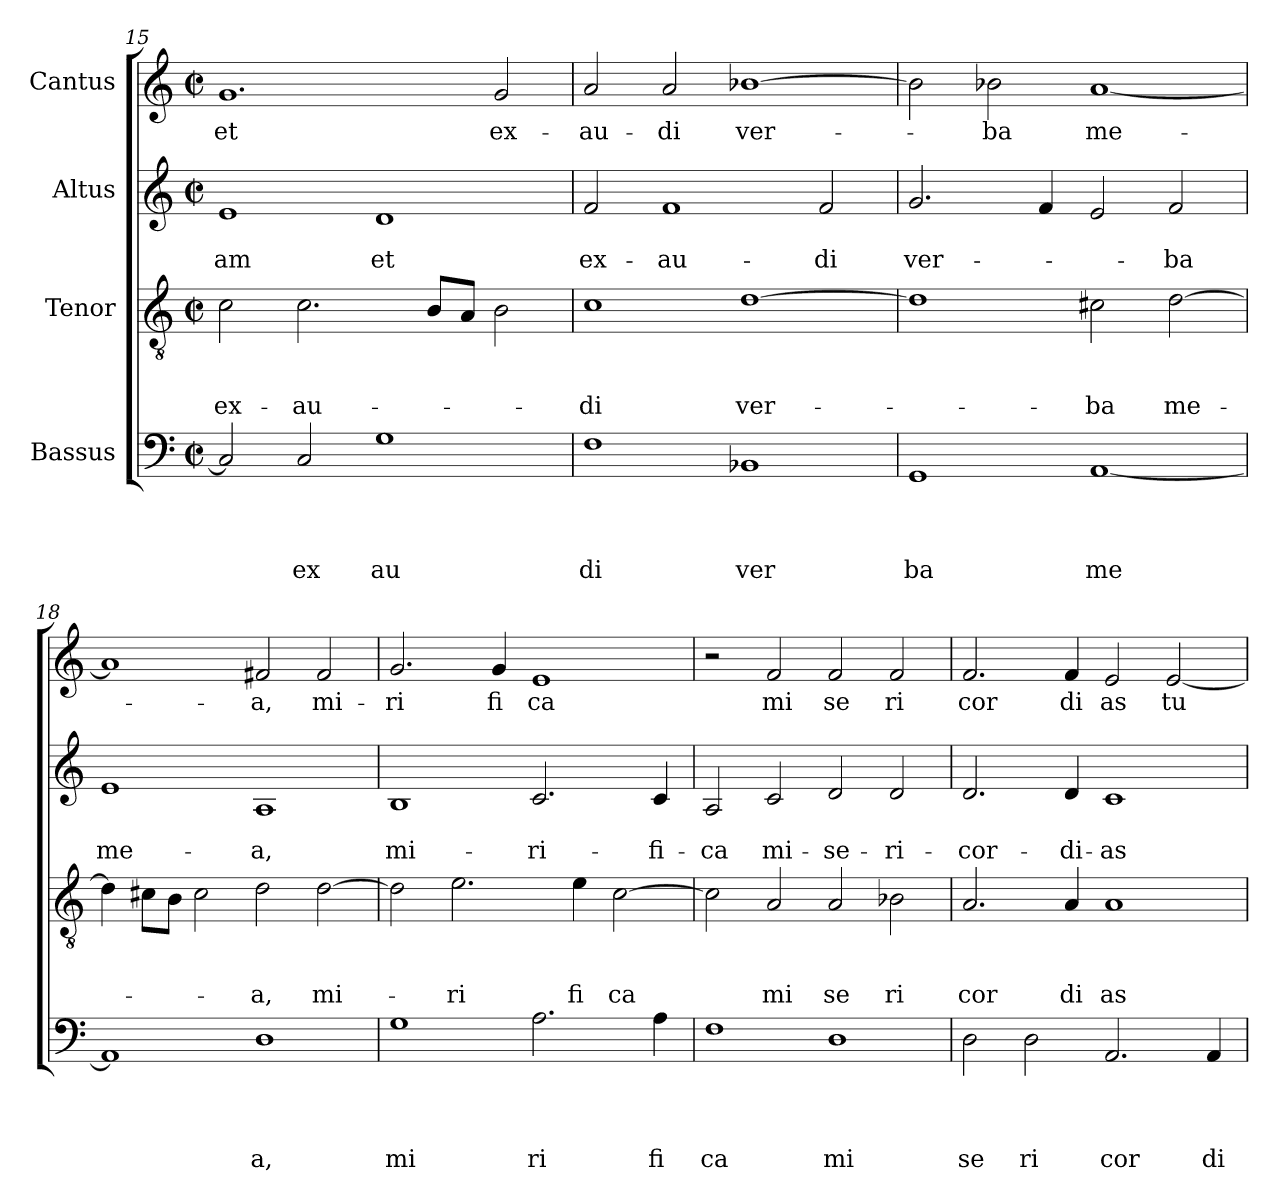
**kern	**text	**text	**text	**text	**kern	**text	**text	**text	**kern	**text	**text	**kern	**text
*part4	*part4	*part4	*part4	*part4	*part3	*part3	*part3	*part3	*part2	*part2	*part2	*part1	*part1
*staff4	*staff4	*staff4	*staff4	*staff4	*staff3	*staff3	*staff3	*staff3	*staff2	*staff2	*staff2	*staff1	*staff1
*I"Bassus	*	*	*	*	*I"Tenor	*	*	*	*I"Altus	*	*	*I"Cantus	*
*clefF4	*	*	*	*	*clefGv2	*	*	*	*clefG2	*	*	*clefG2	*
*k[]	*	*	*	*	*k[]	*	*	*	*k[]	*	*	*k[]	*
*C:	*	*	*	*	*C:	*	*	*	*C:	*	*	*C:	*
*M2/2	*	*	*	*	*M2/2	*	*	*	*M2/2	*	*	*M2/2	*
*met(c|)	*	*	*	*	*met(c|)	*	*	*	*met(c|)	*	*	*met(c|)	*
=15	=15	=15	=15	=15	=15	=15	=15	=15	=15	=15	=15	=15	=15
!	!	!	!	!	!	!	!	!LO:LY:b	!	!	!LO:LY:b	!	!LO:LY:b
2C/]	.	.	.	.	2c\	.	.	ex-	1e	.	-am	1.g	et
!	!	!	!	!LO:LY:b	!	!	!	!LO:LY:b	!	!	!	!	!
2C/	.	.	.	ex	2.c\	.	.	-au-	.	.	.	.	.
!	!	!	!	!LO:LY:b	!	!	!	!	!	!	!LO:LY:b	!	!
1G	.	.	.	au	.	.	.	.	1d	.	et	.	.
.	.	.	.	.	8B/L	.	.	.	.	.	.	.	.
.	.	.	.	.	8A/J	.	.	.	.	.	.	.	.
!	!	!	!	!	!	!	!	!	!	!	!	!	!LO:LY:b
.	.	.	.	.	2B\	.	.	.	.	.	.	2g/	ex-
=16	=16	=16	=16	=16	=16	=16	=16	=16	=16	=16	=16	=16	=16
!	!	!	!	!LO:LY:b	!	!	!	!LO:LY:b	!	!	!LO:LY:b	!	!LO:LY:b
1F	.	.	.	di	1c	.	.	-di	2f/	.	ex-	2a/	-au-
!	!	!	!	!	!	!	!	!	!	!	!LO:LY:b	!	!LO:LY:b
.	.	.	.	.	.	.	.	.	1f	.	-au-	2a/	-di
!	!	!	!	!LO:LY:b	!	!	!	!LO:LY:b	!	!	!	!	!LO:LY:b
1BB-X	.	.	.	ver	[>1d	.	.	ver-	.	.	.	[>1b-X	ver-
!	!	!	!	!	!	!	!	!	!	!	!LO:LY:b	!	!
.	.	.	.	.	.	.	.	.	2f/	.	-di	.	.
=17	=17	=17	=17	=17	=17	=17	=17	=17	=17	=17	=17	=17	=17
!	!	!	!	!LO:LY:b	!	!	!	!	!	!	!LO:LY:b	!	!
1GG	.	.	.	ba	1d]	.	.	.	2.g/	.	ver-	2b-\]	.
!	!	!	!	!	!	!	!	!	!	!	!	!	!LO:LY:b
.	.	.	.	.	.	.	.	.	.	.	.	2b-X\	-ba
.	.	.	.	.	.	.	.	.	4f/	.	.	.	.
!	!	!	!	!LO:LY:b	!	!	!	!LO:LY:b	!	!	!	!	!LO:LY:b
[<1AA	.	.	.	me	2c#X\	.	.	-ba	2e/	.	.	[<1a	me-
!	!	!	!	!	!	!	!	!LO:LY:b	!	!	!LO:LY:b	!	!
.	.	.	.	.	[>2d\	.	.	me-	2f/	.	-ba	.	.
=18	=18	=18	=18	=18	=18	=18	=18	=18	=18	=18	=18	=18	=18
!	!	!	!	!	!	!	!	!	!	!	!LO:LY:b	!	!
1AA]	.	.	.	.	4d\]	.	.	.	1e	.	me-	1a]	.
.	.	.	.	.	8c#X\L	.	.	.	.	.	.	.	.
.	.	.	.	.	8B\J	.	.	.	.	.	.	.	.
.	.	.	.	.	2c#\	.	.	.	.	.	.	.	.
!	!	!	!	!LO:LY:b	!	!	!	!LO:LY:b	!	!	!LO:LY:b	!	!LO:LY:b
1D	.	.	.	a,	2d\	.	.	-a,	1A	.	-a,	2f#X/	-a,
!	!	!	!	!	!	!	!	!LO:LY:b	!	!	!	!	!LO:LY:b
.	.	.	.	.	[<2d\	.	.	mi-	.	.	.	2f#/	mi-
!!LO:PB:g=z
=19	=19	=19	=19	=19	=19	=19	=19	=19	=19	=19	=19	=19	=19
!	!	!	!	!LO:LY:b	!	!	!	!	!	!	!LO:LY:b	!	!LO:LY:b
1G	.	.	.	mi	2d\]	.	.	.	1B	.	mi-	2.g/	-ri
!	!	!	!	!	!	!	!	!LO:LY:b	!	!	!	!	!
.	.	.	.	.	2.e\	.	.	-ri	.	.	.	.	.
!	!	!	!	!	!	!	!	!	!	!	!	!	!LO:LY:b
.	.	.	.	.	.	.	.	.	.	.	.	4g/	fi
!	!	!	!	!LO:LY:b	!	!	!	!	!	!	!LO:LY:b	!	!LO:LY:b
2.A\	.	.	.	ri	.	.	.	.	2.c/	.	-ri-	1e	ca
!	!	!	!	!	!	!	!	!LO:LY:b	!	!	!	!	!
.	.	.	.	.	4e\	.	.	fi	.	.	.	.	.
!	!	!	!	!	!	!	!	!LO:LY:b	!	!	!	!	!
.	.	.	.	.	[>2c\	.	.	ca	.	.	.	.	.
!	!	!	!	!LO:LY:b	!	!	!	!	!	!	!LO:LY:b	!	!
4A\	.	.	.	fi	.	.	.	.	4c/	.	-fi-	.	.
=20	=20	=20	=20	=20	=20	=20	=20	=20	=20	=20	=20	=20	=20
!	!	!	!	!LO:LY:b	!	!	!	!	!	!	!LO:LY:b	!	!
1F	.	.	.	ca	2c\]	.	.	.	2A/	.	-ca	2r	.
!	!	!	!	!	!	!	!	!LO:LY:b	!	!	!LO:LY:b	!	!LO:LY:b
.	.	.	.	.	2A/	.	.	mi	2c/	.	mi-	2f/	mi
!	!	!	!	!LO:LY:b	!	!	!	!LO:LY:b	!	!	!LO:LY:b	!	!LO:LY:b
1D	.	.	.	mi	2A/	.	.	se	2d/	.	-se-	2f/	se
!	!	!	!	!	!	!	!	!LO:LY:b	!	!	!LO:LY:b	!	!LO:LY:b
.	.	.	.	.	2B-X\	.	.	ri	2d/	.	-ri-	2f/	ri
=21	=21	=21	=21	=21	=21	=21	=21	=21	=21	=21	=21	=21	=21
!	!	!	!	!LO:LY:b	!	!	!	!LO:LY:b	!	!	!LO:LY:b	!	!LO:LY:b
2D\	.	.	.	se	2.A/	.	.	cor	2.d/	.	-cor-	2.f/	cor
!	!	!	!	!LO:LY:b	!	!	!	!	!	!	!	!	!
2D\	.	.	.	ri	.	.	.	.	.	.	.	.	.
!	!	!	!	!	!	!	!	!LO:LY:b	!	!	!LO:LY:b	!	!LO:LY:b
.	.	.	.	.	4A/	.	.	di	4d/	.	-di-	4f/	di
!	!	!	!	!LO:LY:b	!	!	!	!LO:LY:b	!	!	!LO:LY:b	!	!LO:LY:b
2.AA/	.	.	.	cor	1A	.	.	as	1c	.	-as	2e/	as
!	!	!	!	!	!	!	!	!	!	!	!	!	!LO:LY:b
.	.	.	.	.	.	.	.	.	.	.	.	[<2e/	tu
!	!	!	!	!LO:LY:b	!	!	!	!	!	!	!	!	!
4AA/	.	.	.	di	.	.	.	.	.	.	.	.	.
=	=	=	=	=	=	=	=	=	=	=	=	=	=
*-	*-	*-	*-	*-	*-	*-	*-	*-	*-	*-	*-	*-	*-
